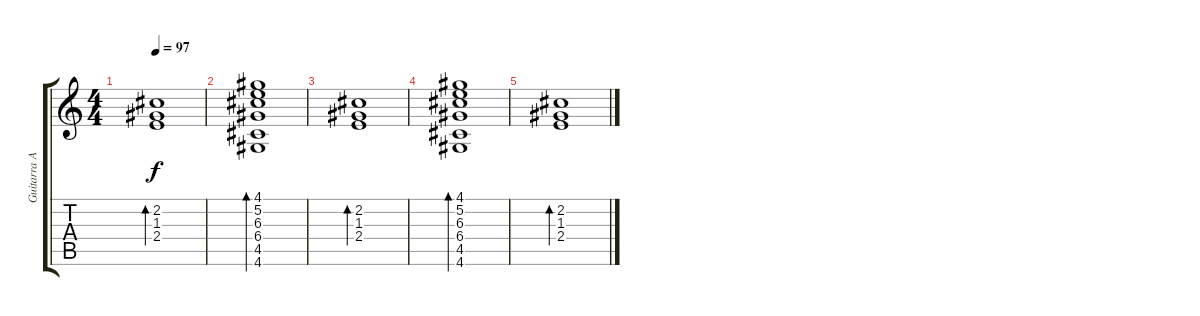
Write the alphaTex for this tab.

\track ("Guitarra Acústica" "Guitarra A") {instrument acousticguitarnylon}
\staff {score tabs}
\tuning (E4 B3 G3 D3 A2 E2) {hide}
\ts (4 4)
\tempo 97
\clef g2
\ks c
(2.2 1.3 2.4).1{bd 120 dy f} |
(4.1 5.2 6.3 6.4 4.5 4.6).1{bd 60} |
(2.2 1.3 2.4).1{bd 120} |
(4.1 5.2 6.3 6.4 4.5 4.6).1{bd 60} |
(2.2 1.3 2.4).1{bd 120}
